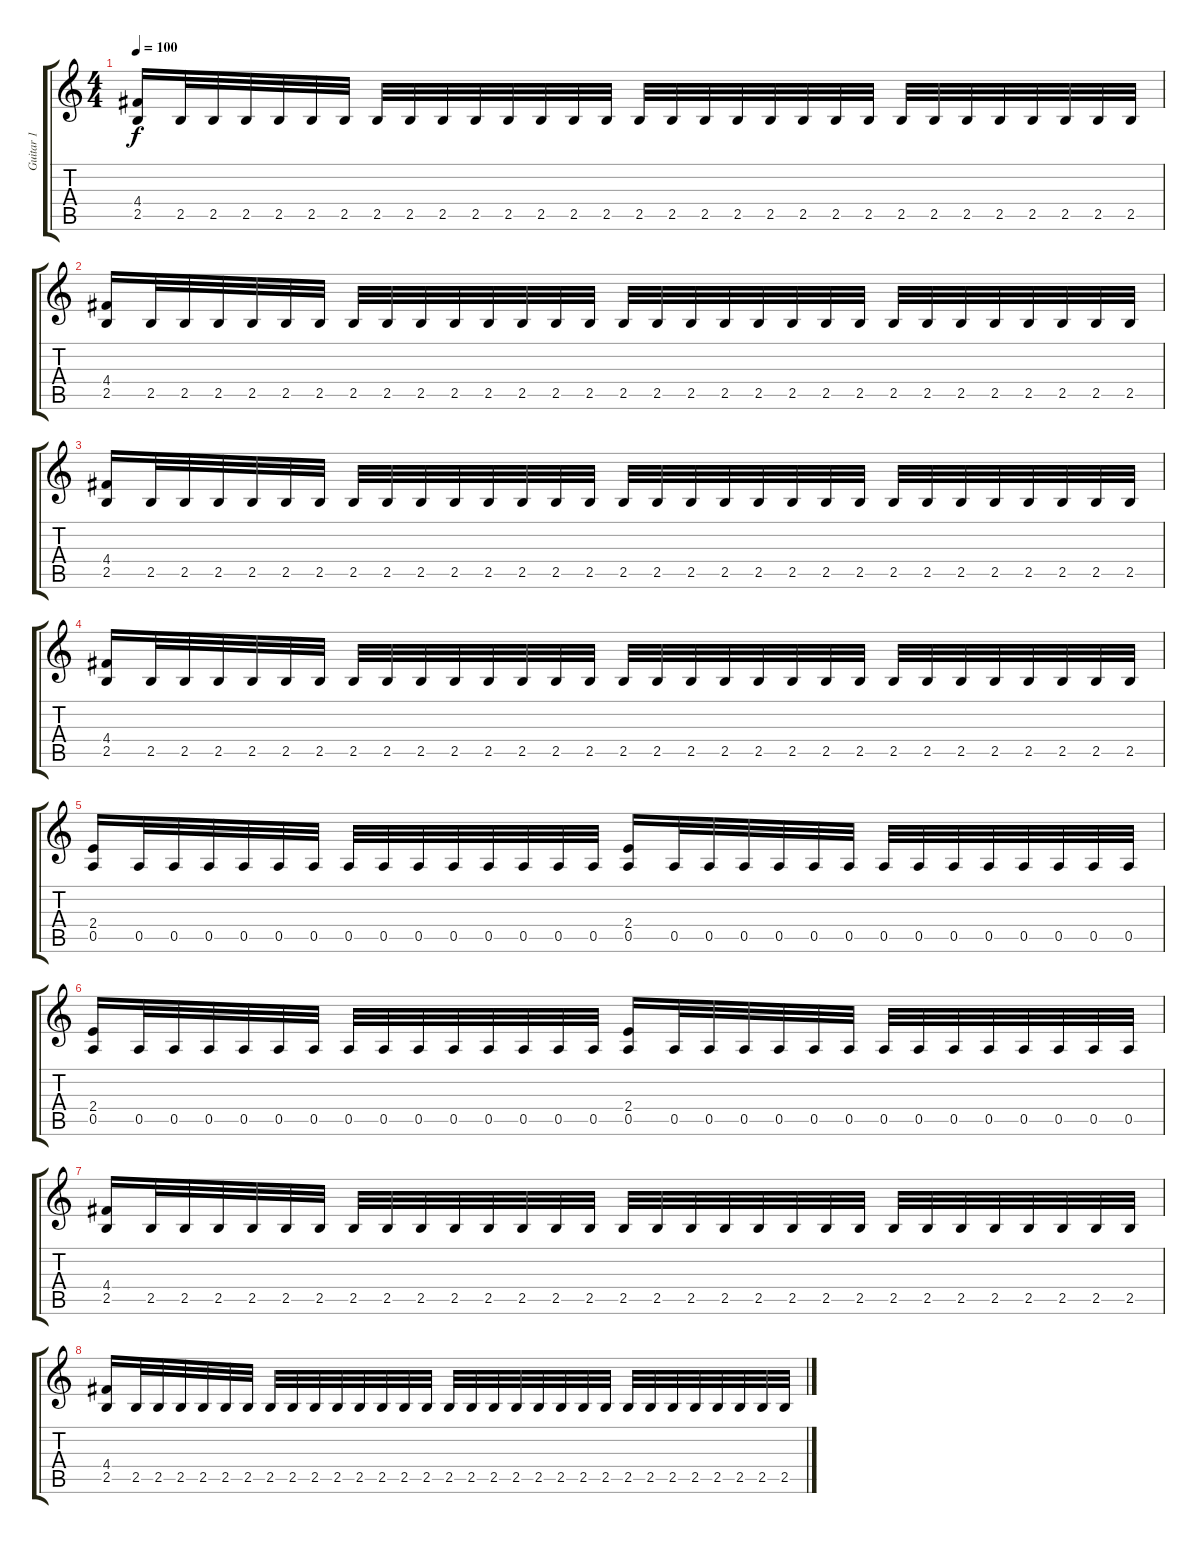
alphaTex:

\track ("Guitar 1" "Guitar 1") {instrument overdrivenguitar}
\staff {score tabs}
\tuning (E4 B3 G3 D3 A2 E2) {hide}
\ts (4 4)
\tempo 100
\clef g2
\ks c
(4.4 2.5).16{dy f} 2.5.32 2.5.32 2.5.32 2.5.32 2.5.32 2.5.32 2.5.32 2.5.32 2.5.32 2.5.32 2.5.32 2.5.32 2.5.32 2.5.32 2.5.32 2.5.32 2.5.32 2.5.32 2.5.32 2.5.32 2.5.32 2.5.32 2.5.32 2.5.32 2.5.32 2.5.32 2.5.32 2.5.32 2.5.32 2.5.32 |
(4.4 2.5).16 2.5.32 2.5.32 2.5.32 2.5.32 2.5.32 2.5.32 2.5.32 2.5.32 2.5.32 2.5.32 2.5.32 2.5.32 2.5.32 2.5.32 2.5.32 2.5.32 2.5.32 2.5.32 2.5.32 2.5.32 2.5.32 2.5.32 2.5.32 2.5.32 2.5.32 2.5.32 2.5.32 2.5.32 2.5.32 2.5.32 |
(4.4 2.5).16 2.5.32 2.5.32 2.5.32 2.5.32 2.5.32 2.5.32 2.5.32 2.5.32 2.5.32 2.5.32 2.5.32 2.5.32 2.5.32 2.5.32 2.5.32 2.5.32 2.5.32 2.5.32 2.5.32 2.5.32 2.5.32 2.5.32 2.5.32 2.5.32 2.5.32 2.5.32 2.5.32 2.5.32 2.5.32 2.5.32 |
(4.4 2.5).16 2.5.32 2.5.32 2.5.32 2.5.32 2.5.32 2.5.32 2.5.32 2.5.32 2.5.32 2.5.32 2.5.32 2.5.32 2.5.32 2.5.32 2.5.32 2.5.32 2.5.32 2.5.32 2.5.32 2.5.32 2.5.32 2.5.32 2.5.32 2.5.32 2.5.32 2.5.32 2.5.32 2.5.32 2.5.32 2.5.32 |
\section ("" "")
(2.4 0.5).16 0.5.32 0.5.32 0.5.32 0.5.32 0.5.32 0.5.32 0.5.32 0.5.32 0.5.32 0.5.32 0.5.32 0.5.32 0.5.32 0.5.32 (2.4 0.5).16 0.5.32 0.5.32 0.5.32 0.5.32 0.5.32 0.5.32 0.5.32 0.5.32 0.5.32 0.5.32 0.5.32 0.5.32 0.5.32 0.5.32 |
(2.4 0.5).16 0.5.32 0.5.32 0.5.32 0.5.32 0.5.32 0.5.32 0.5.32 0.5.32 0.5.32 0.5.32 0.5.32 0.5.32 0.5.32 0.5.32 (2.4 0.5).16 0.5.32 0.5.32 0.5.32 0.5.32 0.5.32 0.5.32 0.5.32 0.5.32 0.5.32 0.5.32 0.5.32 0.5.32 0.5.32 0.5.32 |
(4.4 2.5).16 2.5.32 2.5.32 2.5.32 2.5.32 2.5.32 2.5.32 2.5.32 2.5.32 2.5.32 2.5.32 2.5.32 2.5.32 2.5.32 2.5.32 2.5.32 2.5.32 2.5.32 2.5.32 2.5.32 2.5.32 2.5.32 2.5.32 2.5.32 2.5.32 2.5.32 2.5.32 2.5.32 2.5.32 2.5.32 2.5.32 |
(4.4 2.5).16 2.5.32 2.5.32 2.5.32 2.5.32 2.5.32 2.5.32 2.5.32 2.5.32 2.5.32 2.5.32 2.5.32 2.5.32 2.5.32 2.5.32 2.5.32 2.5.32 2.5.32 2.5.32 2.5.32 2.5.32 2.5.32 2.5.32 2.5.32 2.5.32 2.5.32 2.5.32 2.5.32 2.5.32 2.5.32 2.5.32
